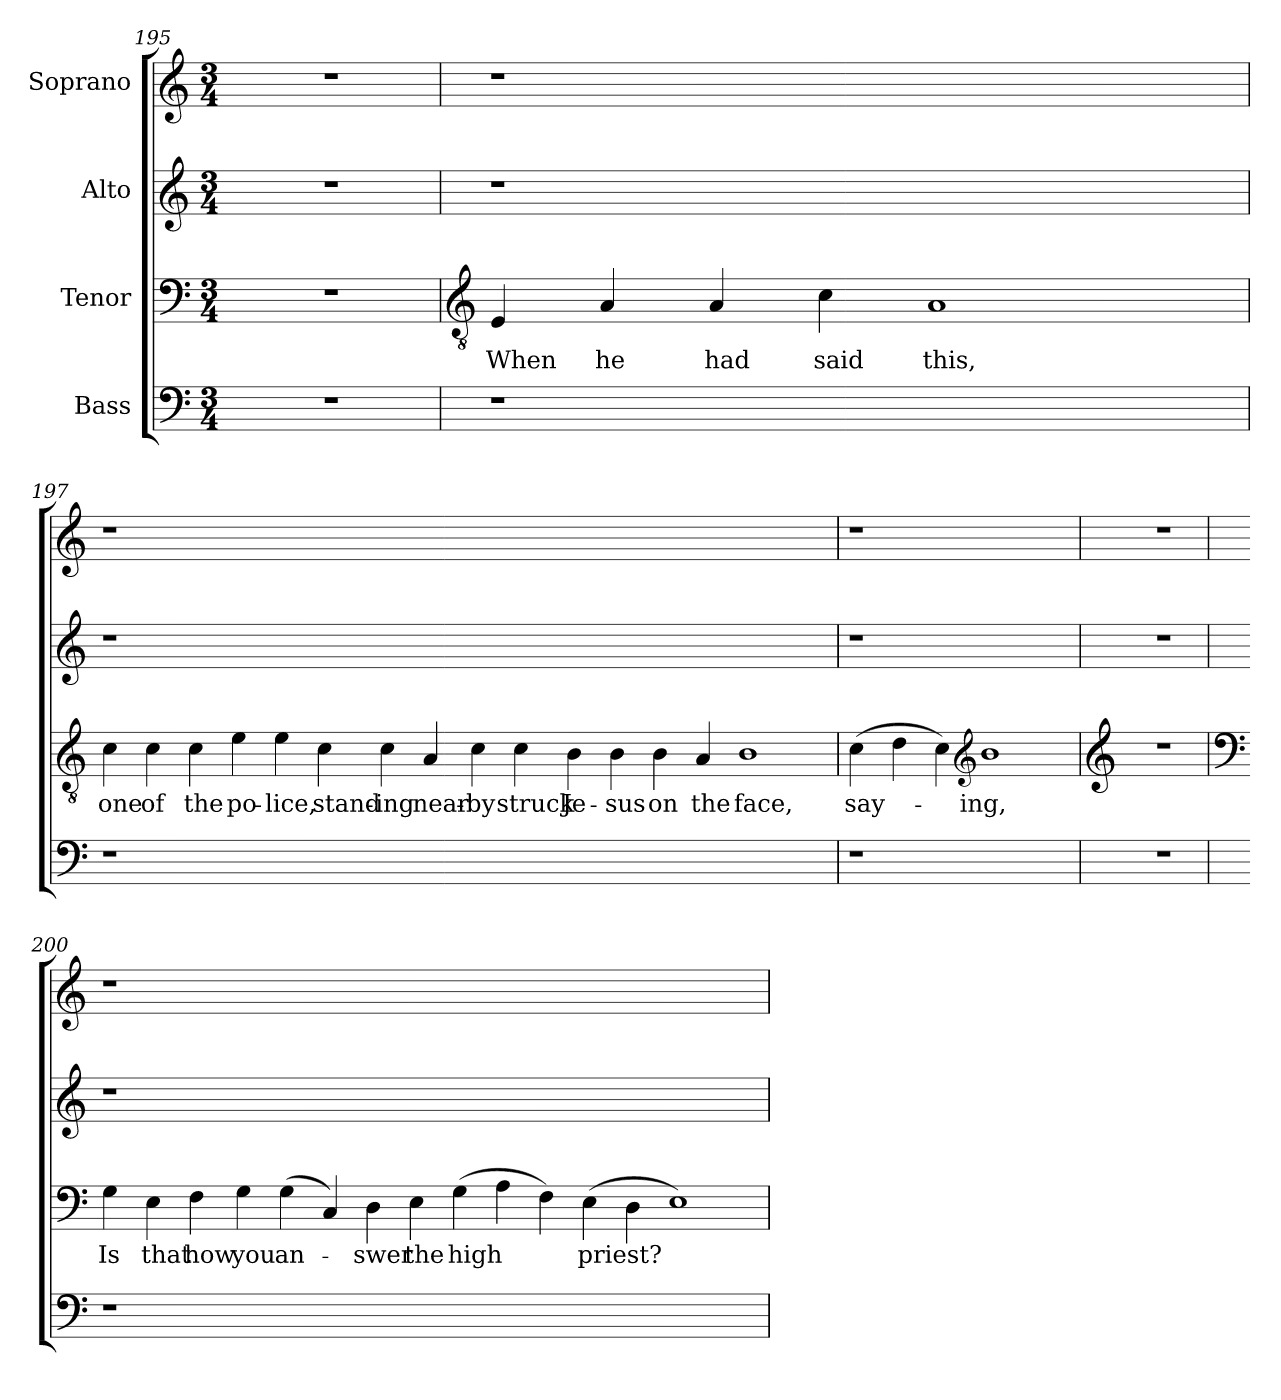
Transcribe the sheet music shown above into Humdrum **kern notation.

**kern	**kern	**text	**kern	**kern
*part4	*part3	*part3	*part2	*part1
*staff4	*staff3	*staff3	*staff2	*staff1
*I"Bass	*I"Tenor	*	*I"Alto	*I"Soprano
!!LO:LB:g=z
*clefF4	*clefF4	*	*clefG2	*clefG2
*	*ITrd7c12	*	*	*
*k[]	*k[]	*	*k[]	*k[]
*C:	*C:	*	*C:	*C:
*M3/4	*M3/4	*	*M3/4	*M3/4
=195	=195	=195	=195	=195
!LO:N:vis=1	!LO:N:vis=1	!	!LO:N:vis=1	!LO:N:vis=1
2.r	2.r	.	2.r	2.r
=196	=196	=196	=196	=196
*	*clefGv2	*	*	*
!LO:N:vis=1	!	!	!	!
!	!	!LO:LY:b:color=#000000	!LO:N:vis=1	!LO:N:vis=1
2.r	4EEi/	When	2.r	2.r
!	!	!LO:LY:b:color=#000000	!	!
.	4AAi/	he	.	.
!	!	!LO:LY:b:color=#000000	!	!
.	4AAi/	had	.	.
!	!	!LO:LY:b:color=#000000	!	!
1ryy	4Ci\	said	1ryy	1ryy
!	!	!LO:LY:b:color=#000000	!	!
.	1AAi	this,	.	.
4ryy	.	.	4ryy	4ryy
=197	=197	=197	=197	=197
!LO:N:vis=1	!	!	!	!
!	!	!LO:LY:b:color=#000000	!LO:N:vis=1	!LO:N:vis=1
2.r	4Ci\	one	2.r	2.r
!	!	!LO:LY:b:color=#000000	!	!
.	4Ci\	of	.	.
!	!	!LO:LY:b:color=#000000	!	!
.	4Ci\	the	.	.
!	!	!LO:LY:b:color=#000000	!	!
4%15ryy	4Ei\	po-	4%15ryy	4%15ryy
!	!	!LO:LY:b:color=#000000	!	!
.	4Ei\	-lice,	.	.
!	!	!LO:LY:b:color=#000000	!	!
.	4Ci\	stand-	.	.
!	!	!LO:LY:b:color=#000000	!	!
.	4Ci\	-ing	.	.
!	!	!LO:LY:b:color=#000000	!	!
.	4AAi/	near-	.	.
!	!	!LO:LY:b:color=#000000	!	!
.	4Ci\	-by	.	.
!	!	!LO:LY:b:color=#000000	!	!
.	4Ci\	struck	.	.
!	!	!LO:LY:b:color=#000000	!	!
.	4BBi\	Je-	.	.
!	!	!LO:LY:b:color=#000000	!	!
.	4BBi\	-sus	.	.
!	!	!LO:LY:b:color=#000000	!	!
.	4BBi\	on	.	.
!	!	!LO:LY:b:color=#000000	!	!
.	4AAi/	the	.	.
!	!	!LO:LY:b:color=#000000	!	!
.	1BBi	face,	.	.
=198	=198	=198	=198	=198
!LO:N:vis=1	!	!	!	!
!	!	!LO:LY:b:color=#000000	!LO:N:vis=1	!LO:N:vis=1
2.r	(4Ci\	say-	2.r	2.r
.	4Di\	.	.	.
.	4Ci\)	.	.	.
*	*clefG2	*	*	*
!	!	!LO:LY:b:color=#000000	!	!
1ryy	1Bi	-ing,	1ryy	1ryy
!!LO:LB:g=z
=199	=199	=199	=199	=199
*	*stria0	*	*	*
*	*clefG2	*	*	*
!LO:N:vis=1	!LO:N:vis=1	!	!LO:N:vis=1	!LO:N:vis=1
2.r	2.r	.	2.r	2.r
=200	=200	=200	=200	=200
*	*clefF4	*	*	*
!LO:N:vis=1	!	!	!	!
!	!	!LO:LY:b:color=#000000	!LO:N:vis=1	!LO:N:vis=1
2.r	4GGi\	Is	2.r	2.r
!	!	!LO:LY:b:color=#000000	!	!
.	4EEi\	that	.	.
!	!	!LO:LY:b:color=#000000	!	!
.	4FFi\	how	.	.
!	!	!LO:LY:b:color=#000000	!	!
2%7ryy	4GGi\	you	2%7ryy	2%7ryy
!	!	!LO:LY:b:color=#000000	!	!
.	(4GGi\	an-	.	.
.	4CCi/)	.	.	.
!	!	!LO:LY:b:color=#000000	!	!
.	4DDi\	-swer	.	.
!	!	!LO:LY:b:color=#000000	!	!
.	4EEi\	the	.	.
!	!	!LO:LY:b:color=#000000	!	!
.	(4GGi\	high	.	.
.	4AAi\	.	.	.
.	4FFi\)	.	.	.
!	!	!LO:LY:b:color=#000000	!	!
.	(4EEi\	priest?	.	.
.	4DDi\	.	.	.
.	1EEi)	.	.	.
=	=	=	=	=
*-	*-	*-	*-	*-
